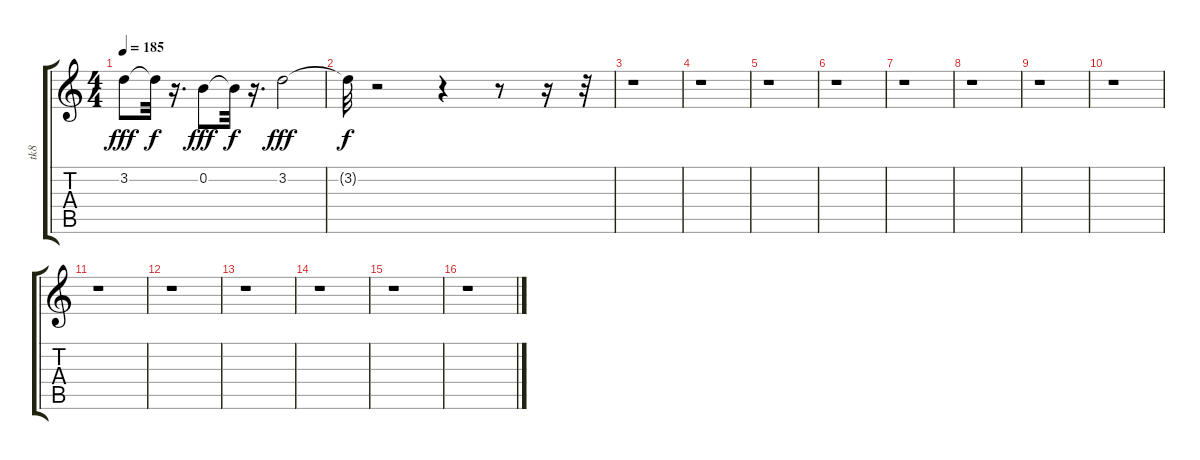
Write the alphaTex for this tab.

\track ("tk8" "tk8") {instrument distortionguitar}
\staff {score tabs}
\tuning (E4 B3 G3 D3 A2 E2) {hide}
\ts (4 4)
\tempo 185
\clef g2
\ks c
3.2.8{dy fff} 3.2{t}.32{dy f} r.16{d} 0.2.8{dy fff} 0.2{t}.32{dy f} r.16{d} 3.2.2{dy fff} |
3.2{t}.32{dy f} r.2 r.4 r.8 r.16 r.32 |
r.1 |
r.1 |
r.1 |
r.1 |
r.1 |
r.1 |
r.1 |
r.1 |
r.1 |
r.1 |
r.1 |
r.1 |
r.1 |
r.1
